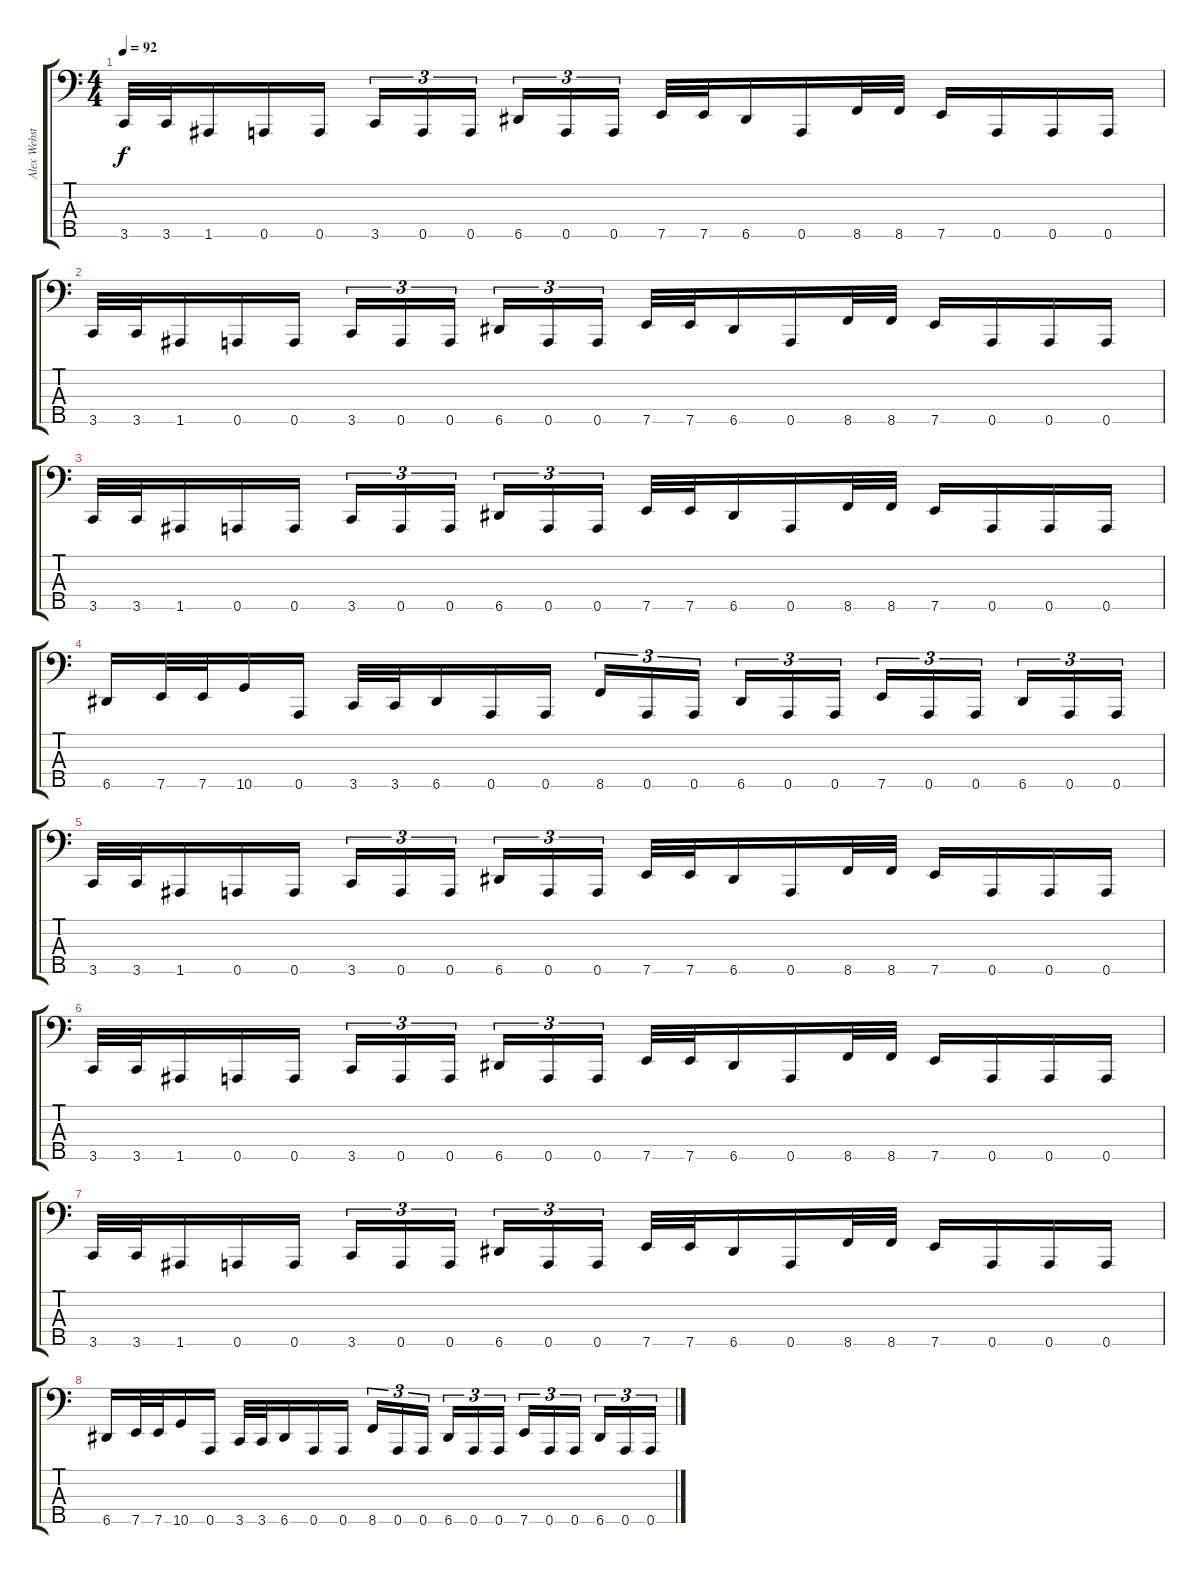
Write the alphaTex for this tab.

\track ("Alex Webster" "Alex Webst") {instrument electricbassfinger}
\staff {score tabs}
\tuning (F2 C2 G1 D1 A0) {hide}
\ts (4 4)
\tempo 92
\clef f4
\ks c
3.5.32{dy f} 3.5.32 1.5.16 0.5.16 0.5.16 3.5.16{tu (3 2)} 0.5.16{tu (3 2)} 0.5.16{tu (3 2) beam splitsecondary} 6.5.16{tu (3 2)} 0.5.16{tu (3 2)} 0.5.16{tu (3 2)} 7.5.32 7.5.32 6.5.16 0.5.16 8.5.32 8.5.32 7.5.16 0.5.16 0.5.16 0.5.16 |
3.5.32 3.5.32 1.5.16 0.5.16 0.5.16 3.5.16{tu (3 2)} 0.5.16{tu (3 2)} 0.5.16{tu (3 2) beam splitsecondary} 6.5.16{tu (3 2)} 0.5.16{tu (3 2)} 0.5.16{tu (3 2)} 7.5.32 7.5.32 6.5.16 0.5.16 8.5.32 8.5.32 7.5.16 0.5.16 0.5.16 0.5.16 |
3.5.32 3.5.32 1.5.16 0.5.16 0.5.16 3.5.16{tu (3 2)} 0.5.16{tu (3 2)} 0.5.16{tu (3 2) beam splitsecondary} 6.5.16{tu (3 2)} 0.5.16{tu (3 2)} 0.5.16{tu (3 2)} 7.5.32 7.5.32 6.5.16 0.5.16 8.5.32 8.5.32 7.5.16 0.5.16 0.5.16 0.5.16 |
6.5.16 7.5.32 7.5.32 10.5.16 0.5.16 3.5.32 3.5.32 6.5.16 0.5.16 0.5.16 8.5.16{tu (3 2)} 0.5.16{tu (3 2)} 0.5.16{tu (3 2) beam splitsecondary} 6.5.16{tu (3 2)} 0.5.16{tu (3 2)} 0.5.16{tu (3 2)} 7.5.16{tu (3 2)} 0.5.16{tu (3 2)} 0.5.16{tu (3 2) beam splitsecondary} 6.5.16{tu (3 2)} 0.5.16{tu (3 2)} 0.5.16{tu (3 2)} |
3.5.32 3.5.32 1.5.16 0.5.16 0.5.16 3.5.16{tu (3 2)} 0.5.16{tu (3 2)} 0.5.16{tu (3 2) beam splitsecondary} 6.5.16{tu (3 2)} 0.5.16{tu (3 2)} 0.5.16{tu (3 2)} 7.5.32 7.5.32 6.5.16 0.5.16 8.5.32 8.5.32 7.5.16 0.5.16 0.5.16 0.5.16 |
3.5.32 3.5.32 1.5.16 0.5.16 0.5.16 3.5.16{tu (3 2)} 0.5.16{tu (3 2)} 0.5.16{tu (3 2) beam splitsecondary} 6.5.16{tu (3 2)} 0.5.16{tu (3 2)} 0.5.16{tu (3 2)} 7.5.32 7.5.32 6.5.16 0.5.16 8.5.32 8.5.32 7.5.16 0.5.16 0.5.16 0.5.16 |
3.5.32 3.5.32 1.5.16 0.5.16 0.5.16 3.5.16{tu (3 2)} 0.5.16{tu (3 2)} 0.5.16{tu (3 2) beam splitsecondary} 6.5.16{tu (3 2)} 0.5.16{tu (3 2)} 0.5.16{tu (3 2)} 7.5.32 7.5.32 6.5.16 0.5.16 8.5.32 8.5.32 7.5.16 0.5.16 0.5.16 0.5.16 |
6.5.16 7.5.32 7.5.32 10.5.16 0.5.16 3.5.32 3.5.32 6.5.16 0.5.16 0.5.16 8.5.16{tu (3 2)} 0.5.16{tu (3 2)} 0.5.16{tu (3 2) beam splitsecondary} 6.5.16{tu (3 2)} 0.5.16{tu (3 2)} 0.5.16{tu (3 2)} 7.5.16{tu (3 2)} 0.5.16{tu (3 2)} 0.5.16{tu (3 2) beam splitsecondary} 6.5.16{tu (3 2)} 0.5.16{tu (3 2)} 0.5.16{tu (3 2)}
